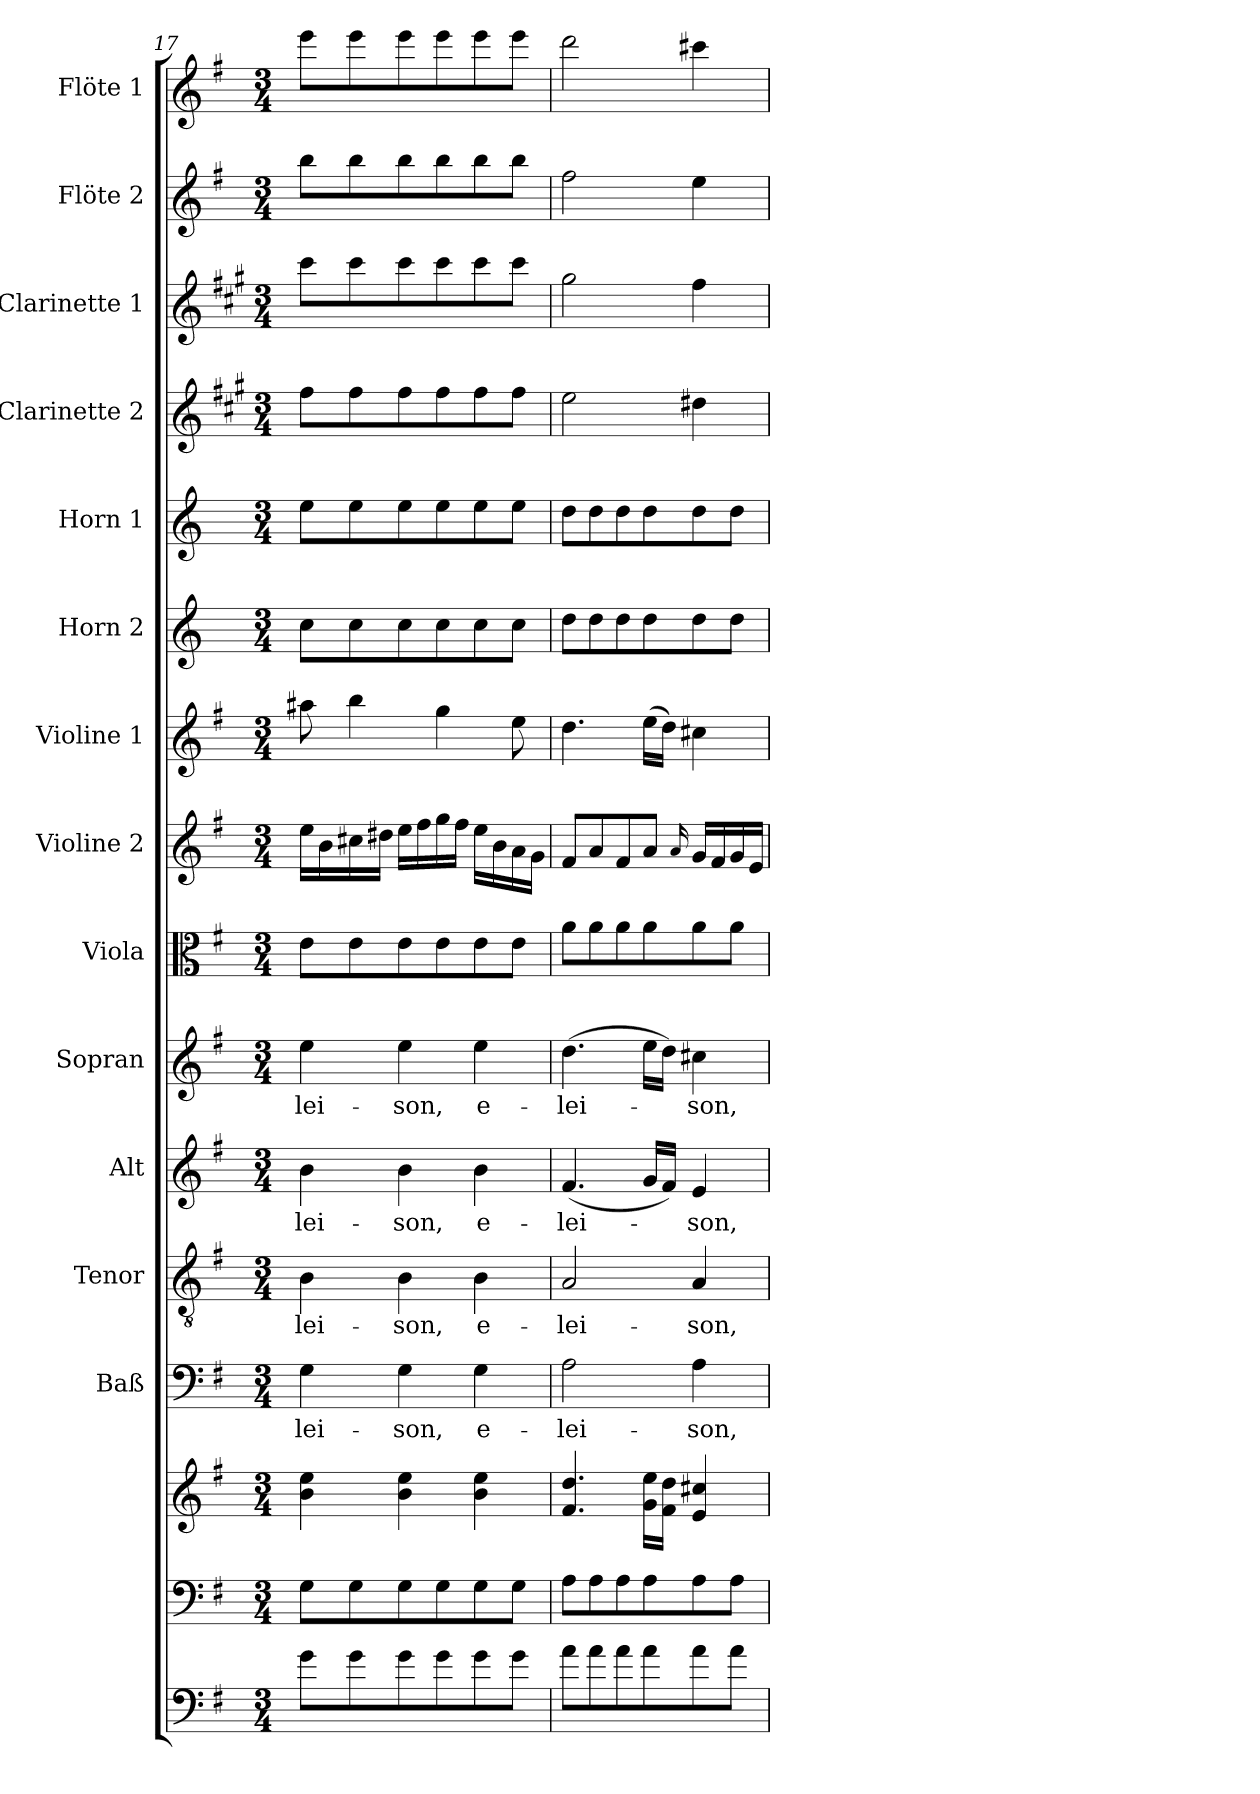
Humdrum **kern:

**kern	**kern	**kern	**kern	**text	**kern	**text	**kern	**text	**kern	**text	**kern	**kern	**kern	**kern	**kern	**kern	**kern	**kern	**kern
*part15	*part14	*part14	*part13	*part13	*part12	*part12	*part11	*part11	*part10	*part10	*part9	*part8	*part7	*part6	*part5	*part4	*part3	*part2	*part1
*staff16	*staff15	*staff14	*staff13	*staff13	*staff12	*staff12	*staff11	*staff11	*staff10	*staff10	*staff9	*staff8	*staff7	*staff6	*staff5	*staff4	*staff3	*staff2	*staff1
*	*	*	*I"Baß	*	*I"Tenor	*	*I"Alt	*	*I"Sopran	*	*I"Viola	*I"Violine 2	*I"Violine 1	*I"Horn 2	*I"Horn 1	*I"Clarinette 2	*I"Clarinette 1	*I"Flöte 2	*I"Flöte 1
*	*	*	*I'Baß	*	*I'Ten	*	*I'Alt	*	*I'Sop	*	*I'Vla.	*I'Vln. 2	*I'Vln. 1	*I'Hrn. 2	*I'Hrn. 1	*I'Cl. 2	*I'Cl. 1	*I'Fl. 2	*I'Fl. 1
*clefF4	*clefF4	*clefG2	*clefF4	*	*clefGv2	*	*clefG2	*	*clefG2	*	*clefC3	*clefG2	*clefG2	*clefG2	*clefG2	*clefG2	*clefG2	*clefG2	*clefG2
*ITrd7c12	*	*	*	*	*	*	*	*	*	*	*	*	*	*ITrd3c5	*ITrd3c5	*ITrd1c2	*ITrd1c2	*	*
*k[f#]	*k[f#]	*k[f#]	*k[f#]	*	*k[f#]	*	*k[f#]	*	*k[f#]	*	*k[f#]	*k[f#]	*k[f#]	*k[f#]	*k[f#]	*k[f#]	*k[f#]	*k[f#]	*k[f#]
*G:	*G:	*G:	*G:	*	*G:	*	*G:	*	*G:	*	*G:	*G:	*G:	*G:	*G:	*G:	*G:	*G:	*G:
*M3/4	*M3/4	*M3/4	*M3/4	*	*M3/4	*	*M3/4	*	*M3/4	*	*M3/4	*M3/4	*M3/4	*M3/4	*M3/4	*M3/4	*M3/4	*M3/4	*M3/4
=17	=17	=17	=17	=17	=17	=17	=17	=17	=17	=17	=17	=17	=17	=17	=17	=17	=17	=17	=17
!	!	!	!	!LO:LY:b	!	!LO:LY:b	!	!LO:LY:b	!	!LO:LY:b	!	!	!	!	!	!	!	!	!
8G\L	8G\L	4b\ 4ee\	4G\	-lei-	4B\	-lei-	4b\	-lei-	4ee\	-lei-	8e\L	16ee\LL	8aa#X\	8g\L	8b\L	8ee\L	8bb\L	8bb\L	8eee\L
.	.	.	.	.	.	.	.	.	.	.	.	16b\	.	.	.	.	.	.	.
8G\	8G\	.	.	.	.	.	.	.	.	.	8e\	16cc#X\	4bb\	8g\	8b\	8ee\	8bb\	8bb\	8eee\
.	.	.	.	.	.	.	.	.	.	.	.	16dd#X\JJ	.	.	.	.	.	.	.
!	!	!	!	!LO:LY:b	!	!LO:LY:b	!	!LO:LY:b	!	!LO:LY:b	!	!	!	!	!	!	!	!	!
8G\	8G\	4b\ 4ee\	4G\	-son,	4B\	-son,	4b\	-son,	4ee\	-son,	8e\	16ee\LL	.	8g\	8b\	8ee\	8bb\	8bb\	8eee\
.	.	.	.	.	.	.	.	.	.	.	.	16ff#\	.	.	.	.	.	.	.
8G\	8G\	.	.	.	.	.	.	.	.	.	8e\	16gg\	4gg\	8g\	8b\	8ee\	8bb\	8bb\	8eee\
.	.	.	.	.	.	.	.	.	.	.	.	16ff#\JJ	.	.	.	.	.	.	.
!	!	!	!	!LO:LY:b	!	!LO:LY:b	!	!LO:LY:b	!	!LO:LY:b	!	!	!	!	!	!	!	!	!
8G\	8G\	4b\ 4ee\	4G\	e-	4B\	e-	4b\	e-	4ee\	e-	8e\	16ee\LL	.	8g\	8b\	8ee\	8bb\	8bb\	8eee\
.	.	.	.	.	.	.	.	.	.	.	.	16b\	.	.	.	.	.	.	.
8G\J	8G\J	.	.	.	.	.	.	.	.	.	8e\J	16a\	8ee\	8g\J	8b\J	8ee\J	8bb\J	8bb\J	8eee\J
.	.	.	.	.	.	.	.	.	.	.	.	16g\JJ	.	.	.	.	.	.	.
=18	=18	=18	=18	=18	=18	=18	=18	=18	=18	=18	=18	=18	=18	=18	=18	=18	=18	=18	=18
!	!	!	!	!LO:LY:b	!	!LO:LY:b	!	!LO:LY:b	!	!LO:LY:b	!	!	!	!	!	!	!	!	!
8A\L	8A\L	4.f#/ 4.dd/	2A\	-lei-	2A/	-lei-	(<4.f#/	-lei-	(>4.dd\	-lei-	8a\L	8f#/L	4.dd\	8a\L	8a\L	2dd\	2ff#\	2ff#\	2ddd\
8A\	8A\	.	.	.	.	.	.	.	.	.	8a\	8a/	.	8a\	8a\	.	.	.	.
8A\	8A\	.	.	.	.	.	.	.	.	.	8a\	8f#/	.	8a\	8a\	.	.	.	.
8A\	8A\	16g\ 16ee\LL	.	.	.	.	16g/LL	.	16ee\LL	.	8a\	8a/J	(>16ee\LL	8a\	8a\	.	.	.	.
.	.	16f#\ 16dd\JJ	.	.	.	.	16f#/JJ)	.	16dd\JJ)	.	.	.	16dd\JJ)	.	.	.	.	.	.
.	.	.	.	.	.	.	.	.	.	.	.	16qqa/	.	.	.	.	.	.	.
!	!	!	!	!LO:LY:b	!	!LO:LY:b	!	!LO:LY:b	!	!LO:LY:b	!	!	!	!	!	!	!	!	!
8A\	8A\	4e/ 4cc#X/	4A\	-son,	4A/	-son,	4e/	-son,	4cc#X\	-son,	8a\	16g/LL	4cc#X\	8a\	8a\	4cc#X\	4ee\	4ee\	4ccc#X\
.	.	.	.	.	.	.	.	.	.	.	.	16f#/	.	.	.	.	.	.	.
8A\J	8A\J	.	.	.	.	.	.	.	.	.	8a\J	16g/	.	8a\J	8a\J	.	.	.	.
.	.	.	.	.	.	.	.	.	.	.	.	16e/JJ	.	.	.	.	.	.	.
=	=	=	=	=	=	=	=	=	=	=	=	=	=	=	=	=	=	=	=
*-	*-	*-	*-	*-	*-	*-	*-	*-	*-	*-	*-	*-	*-	*-	*-	*-	*-	*-	*-
